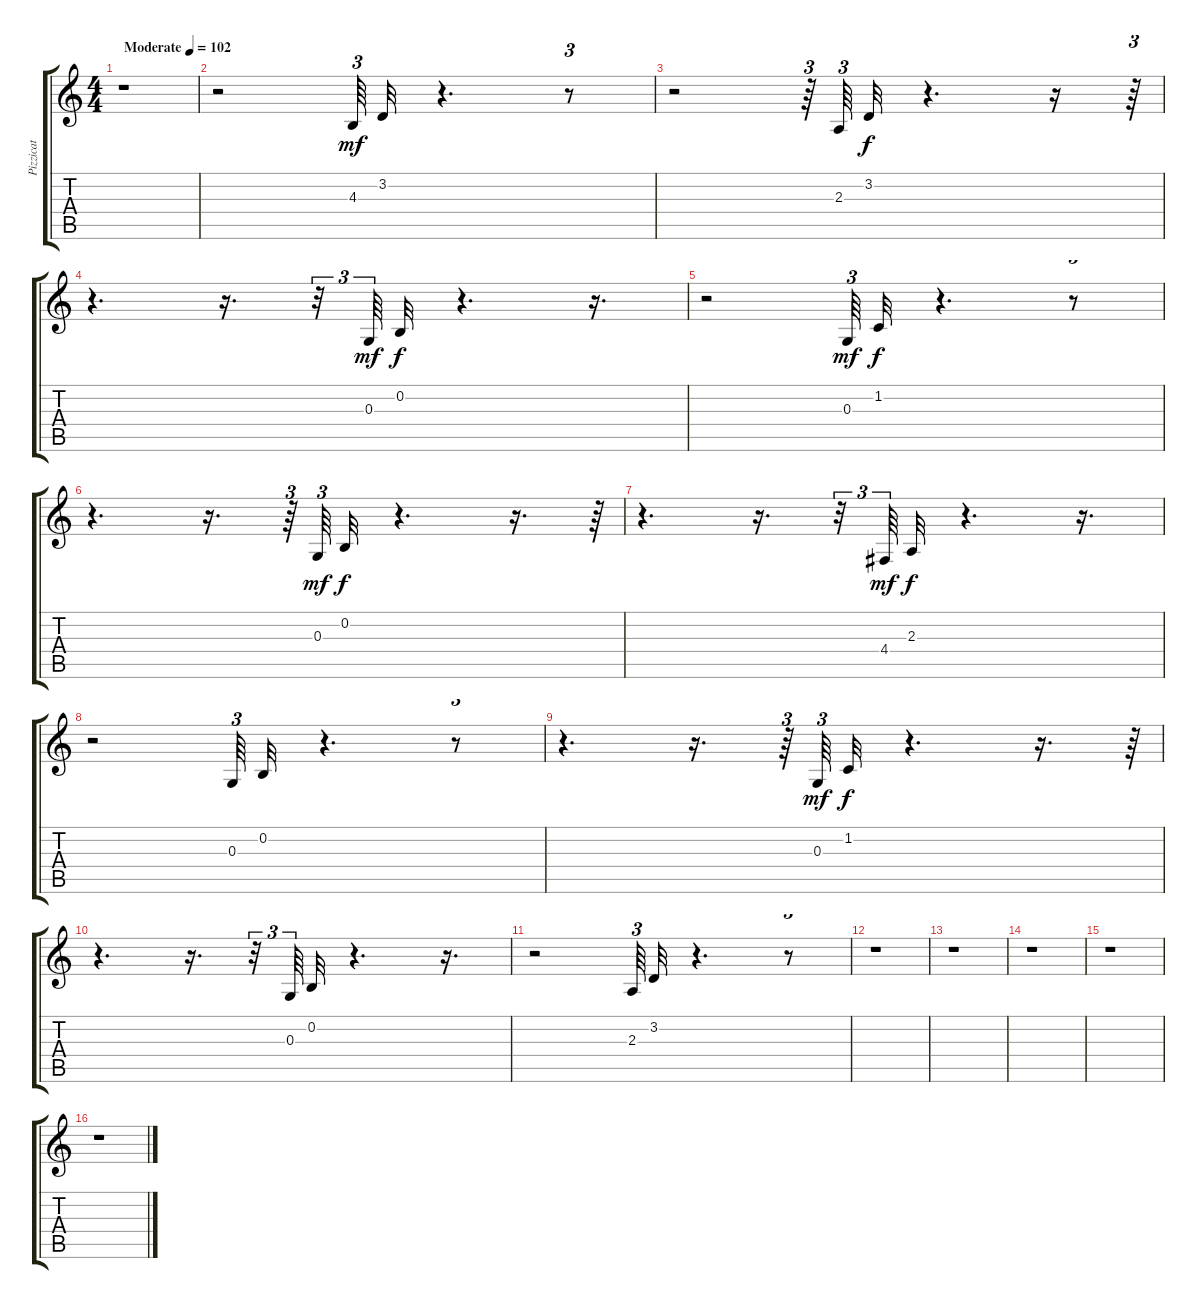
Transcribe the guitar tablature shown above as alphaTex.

\track ("Pizzicat" "Pizzicat") {instrument pizzicatostrings}
\staff {score tabs}
\tuning (E4 B3 G3 D3 A2 E2) {hide}
\ts (4 4)
\tempo (102 "Moderate")
\clef g2
\ks c
r.1{dy mf instrument pizzicatostrings} |
r.2 4.3.64{tu (3 2)} 3.2.32 r.4{d} r.8{tu (3 2)} |
r.2 r.64{tu (3 2)} 2.3.64{tu (3 2)} 3.2.32{dy f} r.4{d} r.16 r.64{tu (3 2)} |
r.4{d} r.16{d} r.32{tu (3 2)} 0.3.64{tu (3 2) dy mf} 0.2.32{dy f} r.4{d} r.16{d} |
r.2 0.3.64{tu (3 2) dy mf} 1.2.32{dy f} r.4{d} r.8{tu (3 2)} |
r.4{d} r.16{d} r.64{tu (3 2)} 0.3.64{tu (3 2) dy mf} 0.2.32{dy f} r.4{d} r.16{d} r.64{tu (3 2)} |
r.4{d} r.16{d} r.32{tu (3 2)} 4.4.64{tu (3 2) dy mf} 2.3.32{dy f} r.4{d} r.16{d} |
r.2 0.3.64{tu (3 2)} 0.2.32 r.4{d} r.8{tu (3 2)} |
r.4{d} r.16{d} r.64{tu (3 2)} 0.3.64{tu (3 2) dy mf} 1.2.32{dy f} r.4{d} r.16{d} r.64{tu (3 2)} |
r.4{d} r.16{d} r.32{tu (3 2)} 0.3.64{tu (3 2)} 0.2.32 r.4{d} r.16{d} |
r.2 2.3.64{tu (3 2)} 3.2.32 r.4{d} r.8{tu (3 2)} |
r.1 |
r.1 |
r.1 |
r.1 |
r.1
